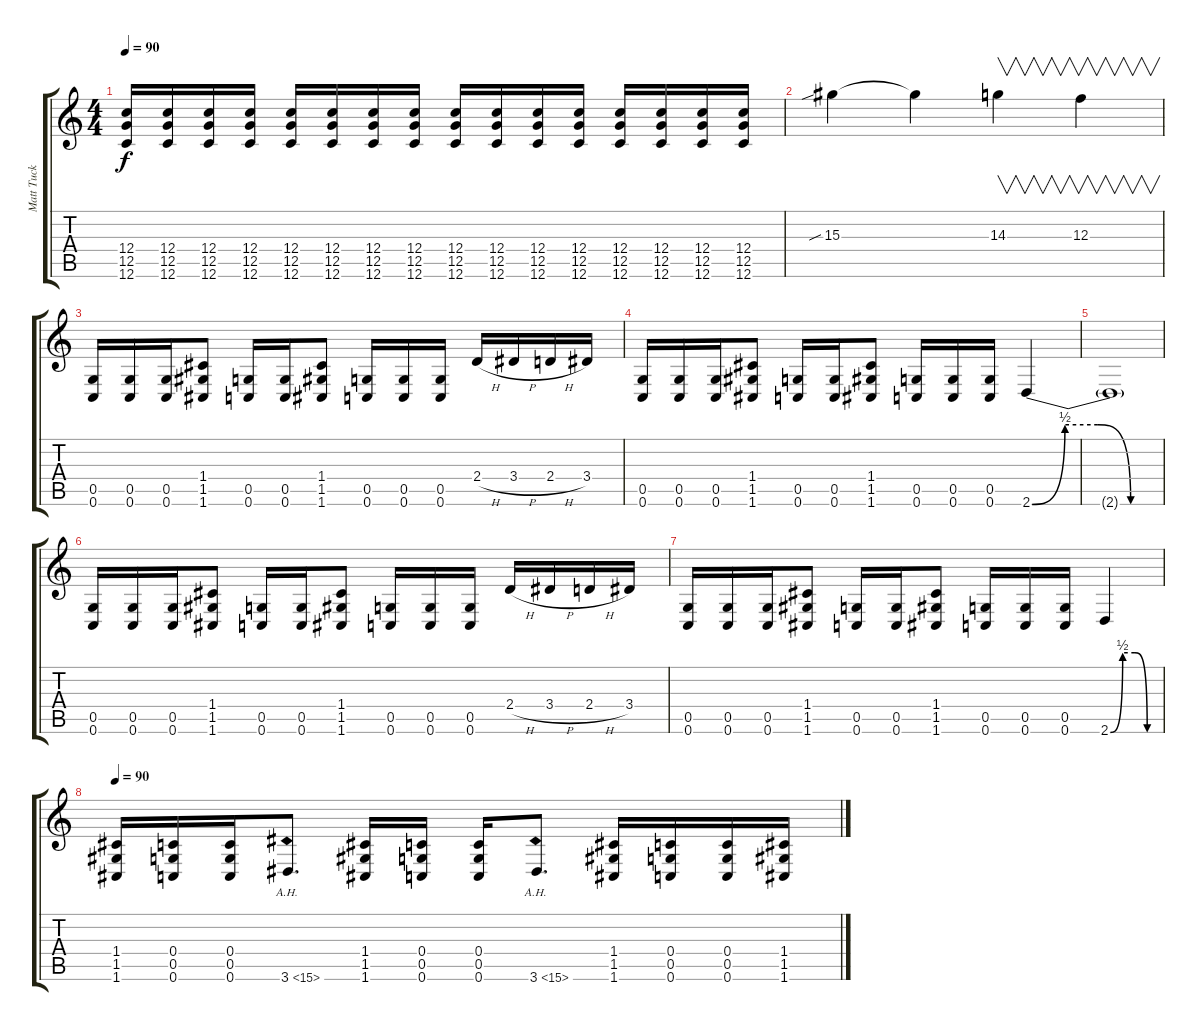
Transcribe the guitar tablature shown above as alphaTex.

\track ("Matt Tuck" "Matt Tuck") {instrument distortionguitar}
\staff {score tabs}
\tuning (D4 A3 F3 C3 G2 C2) {hide}
\ts (4 4)
\tempo 90
\clef g2
\ks c
(12.4 12.5 12.6).16{dy f} (12.4 12.5 12.6).16 (12.4 12.5 12.6).16 (12.4 12.5 12.6).16 (12.4 12.5 12.6).16 (12.4 12.5 12.6).16 (12.4 12.5 12.6).16 (12.4 12.5 12.6).16 (12.4 12.5 12.6).16 (12.4 12.5 12.6).16 (12.4 12.5 12.6).16 (12.4 12.5 12.6).16 (12.4 12.5 12.6).16 (12.4 12.5 12.6).16 (12.4 12.5 12.6).16 (12.4 12.5 12.6).16 |
15.3{sib}.4 15.3{t}.4 14.3.4{v} 12.3.4{v} |
(0.5 0.6).16 (0.5 0.6).16 (0.5 0.6).16 (1.4 1.5 1.6).8 (0.5 0.6).16 (0.5 0.6).16 (1.4 1.5 1.6).8 (0.5 0.6).16 (0.5 0.6).16 (0.5 0.6).16 2.4{h}.16 3.4{h}.16 2.4{h}.16 3.4.16 |
(0.5 0.6).16 (0.5 0.6).16 (0.5 0.6).16 (1.4 1.5 1.6).8 (0.5 0.6).16 (0.5 0.6).16 (1.4 1.5 1.6).8 (0.5 0.6).16 (0.5 0.6).16 (0.5 0.6).16 2.6{be (custom 0 0 15 2 30 2 45 0 60 0)}.4 |
2.6{t}.1 |
(0.5 0.6).16 (0.5 0.6).16 (0.5 0.6).16 (1.4 1.5 1.6).8 (0.5 0.6).16 (0.5 0.6).16 (1.4 1.5 1.6).8 (0.5 0.6).16 (0.5 0.6).16 (0.5 0.6).16 2.4{h}.16 3.4{h}.16 2.4{h}.16 3.4.16 |
(0.5 0.6).16 (0.5 0.6).16 (0.5 0.6).16 (1.4 1.5 1.6).8 (0.5 0.6).16 (0.5 0.6).16 (1.4 1.5 1.6).8 (0.5 0.6).16 (0.5 0.6).16 (0.5 0.6).16 2.6{be (custom 0 0 15 2 30 2 45 0 60 0)}.4 |
\tempo 90
(1.4 1.5 1.6).16 (0.4 0.5 0.6).16 (0.4 0.5 0.6).16 3.6{ah 12}.8{d} (1.4 1.5 1.6).16 (0.4 0.5 0.6).16 (0.4 0.5 0.6).16 3.6{ah 12}.8{d} (1.4 1.5 1.6).16 (0.4 0.5 0.6).16 (0.4 0.5 0.6).16 (1.4 1.5 1.6).16
